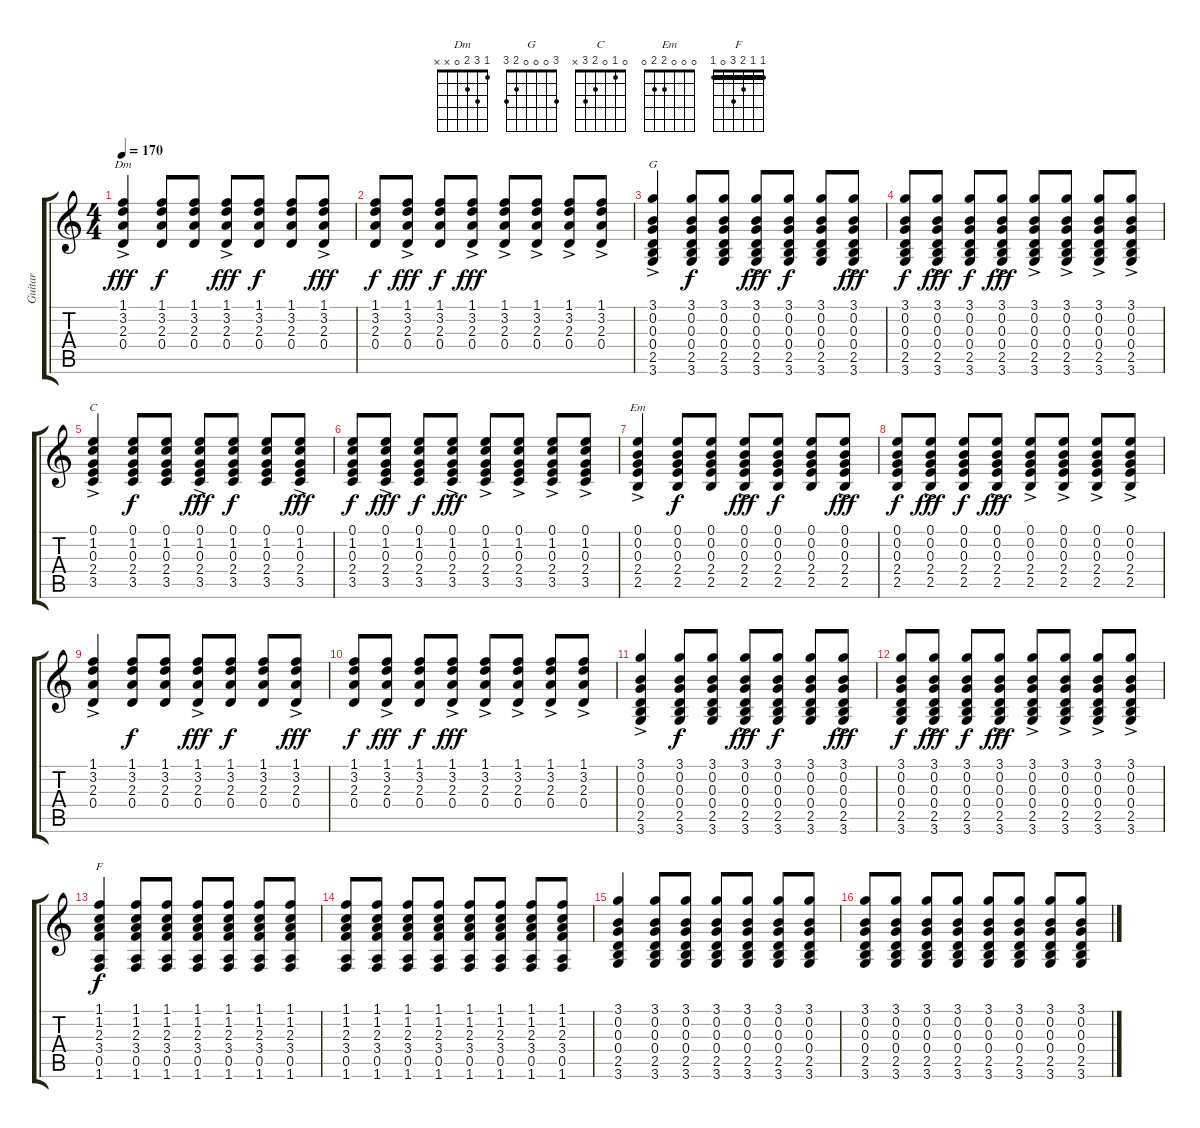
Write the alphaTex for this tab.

\track ("Guitar" "Guitar") {instrument acousticguitarsteel}
\staff {score tabs}
\tuning (E4 B3 G3 D3 A2 E2) {hide}
\chord ("Dm" 1 3 2 0 x x)
\chord ("G" 3 0 0 0 2 3)
\chord ("C" 0 1 0 2 3 x)
\chord ("Em" 0 0 0 2 2 0)
\chord ("F" 1 1 2 3 0 1) {barre 1}
\ts (4 4)
\tempo 170
\clef g2
\ks c
(1.1{ac} 3.2{ac} 2.3{ac} 0.4{ac}).4{ch "Dm" dy fff} (1.1 3.2 2.3 0.4).8{dy f} (1.1 3.2 2.3 0.4).8 (1.1{ac} 3.2{ac} 2.3{ac} 0.4{ac}).8{dy fff} (1.1 3.2 2.3 0.4).8{dy f} (1.1 3.2 2.3 0.4).8 (1.1{ac} 3.2{ac} 2.3{ac} 0.4{ac}).8{dy fff} |
(1.1 3.2 2.3 0.4).8{dy f} (1.1{ac} 3.2{ac} 2.3{ac} 0.4{ac}).8{dy fff} (1.1 3.2 2.3 0.4).8{dy f} (1.1{ac} 3.2{ac} 2.3{ac} 0.4{ac}).8{dy fff} (1.1{ac} 3.2{ac} 2.3{ac} 0.4{ac}).8 (1.1{ac} 3.2{ac} 2.3{ac} 0.4{ac}).8 (1.1{ac} 3.2{ac} 2.3{ac} 0.4{ac}).8 (1.1{ac} 3.2{ac} 2.3{ac} 0.4{ac}).8 |
(3.1{ac} 0.2{ac} 0.3{ac} 0.4{ac} 2.5{ac} 3.6).4{ch "G"} (3.1 0.2 0.3 0.4 2.5 3.6).8{dy f} (3.1 0.2 0.3 0.4 2.5 3.6).8 (3.1{ac} 0.2{ac} 0.3{ac} 0.4{ac} 2.5{ac} 3.6).8{dy fff} (3.1 0.2 0.3 0.4 2.5 3.6).8{dy f} (3.1 0.2 0.3 0.4 2.5 3.6).8 (3.1{ac} 0.2{ac} 0.3{ac} 0.4{ac} 2.5{ac} 3.6).8{dy fff} |
(3.1 0.2 0.3 0.4 2.5 3.6).8{dy f} (3.1{ac} 0.2{ac} 0.3{ac} 0.4{ac} 2.5{ac} 3.6).8{dy fff} (3.1 0.2 0.3 0.4 2.5 3.6).8{dy f} (3.1{ac} 0.2{ac} 0.3{ac} 0.4{ac} 2.5{ac} 3.6).8{dy fff} (3.1{ac} 0.2{ac} 0.3{ac} 0.4{ac} 2.5{ac} 3.6).8 (3.1{ac} 0.2{ac} 0.3{ac} 0.4{ac} 2.5{ac} 3.6).8 (3.1{ac} 0.2{ac} 0.3{ac} 0.4{ac} 2.5{ac} 3.6).8 (3.1{ac} 0.2{ac} 0.3{ac} 0.4{ac} 2.5{ac} 3.6).8 |
(0.1{ac} 1.2{ac} 0.3{ac} 2.4{ac} 3.5{ac}).4{ch "C"} (0.1 1.2 0.3 2.4 3.5).8{dy f} (0.1 1.2 0.3 2.4 3.5).8 (0.1{ac} 1.2{ac} 0.3{ac} 2.4{ac} 3.5{ac}).8{dy fff} (0.1 1.2 0.3 2.4 3.5).8{dy f} (0.1 1.2 0.3 2.4 3.5).8 (0.1{ac} 1.2{ac} 0.3{ac} 2.4{ac} 3.5{ac}).8{dy fff} |
(0.1 1.2 0.3 2.4 3.5).8{dy f} (0.1{ac} 1.2{ac} 0.3{ac} 2.4{ac} 3.5{ac}).8{dy fff} (0.1 1.2 0.3 2.4 3.5).8{dy f} (0.1{ac} 1.2{ac} 0.3{ac} 2.4{ac} 3.5{ac}).8{dy fff} (0.1{ac} 1.2{ac} 0.3{ac} 2.4{ac} 3.5{ac}).8 (0.1{ac} 1.2{ac} 0.3{ac} 2.4{ac} 3.5{ac}).8 (0.1{ac} 1.2{ac} 0.3{ac} 2.4{ac} 3.5{ac}).8 (0.1{ac} 1.2{ac} 0.3{ac} 2.4{ac} 3.5{ac}).8 |
(0.1{ac} 0.2{ac} 0.3{ac} 2.4{ac} 2.5{ac}).4{ch "Em"} (0.1 0.2 0.3 2.4 2.5).8{dy f} (0.1 0.2 0.3 2.4 2.5).8 (0.1{ac} 0.2{ac} 0.3{ac} 2.4{ac} 2.5{ac}).8{dy fff} (0.1 0.2 0.3 2.4 2.5).8{dy f} (0.1 0.2 0.3 2.4 2.5).8 (0.1{ac} 0.2{ac} 0.3{ac} 2.4{ac} 2.5{ac}).8{dy fff} |
(0.1 0.2 0.3 2.4 2.5).8{dy f} (0.1{ac} 0.2{ac} 0.3{ac} 2.4{ac} 2.5{ac}).8{dy fff} (0.1 0.2 0.3 2.4 2.5).8{dy f} (0.1{ac} 0.2{ac} 0.3{ac} 2.4{ac} 2.5{ac}).8{dy fff} (0.1{ac} 0.2{ac} 0.3{ac} 2.4{ac} 2.5{ac}).8 (0.1{ac} 0.2{ac} 0.3{ac} 2.4{ac} 2.5{ac}).8 (0.1{ac} 0.2{ac} 0.3{ac} 2.4{ac} 2.5{ac}).8 (0.1{ac} 0.2{ac} 0.3{ac} 2.4{ac} 2.5{ac}).8 |
(1.1{ac} 3.2{ac} 2.3{ac} 0.4{ac}).4 (1.1 3.2 2.3 0.4).8{dy f} (1.1 3.2 2.3 0.4).8 (1.1{ac} 3.2{ac} 2.3{ac} 0.4{ac}).8{dy fff} (1.1 3.2 2.3 0.4).8{dy f} (1.1 3.2 2.3 0.4).8 (1.1{ac} 3.2{ac} 2.3{ac} 0.4{ac}).8{dy fff} |
(1.1 3.2 2.3 0.4).8{dy f} (1.1{ac} 3.2{ac} 2.3{ac} 0.4{ac}).8{dy fff} (1.1 3.2 2.3 0.4).8{dy f} (1.1{ac} 3.2{ac} 2.3{ac} 0.4{ac}).8{dy fff} (1.1{ac} 3.2{ac} 2.3{ac} 0.4{ac}).8 (1.1{ac} 3.2{ac} 2.3{ac} 0.4{ac}).8 (1.1{ac} 3.2{ac} 2.3{ac} 0.4{ac}).8 (1.1{ac} 3.2{ac} 2.3{ac} 0.4{ac}).8 |
(3.1{ac} 0.2{ac} 0.3{ac} 0.4{ac} 2.5{ac} 3.6).4 (3.1 0.2 0.3 0.4 2.5 3.6).8{dy f} (3.1 0.2 0.3 0.4 2.5 3.6).8 (3.1{ac} 0.2{ac} 0.3{ac} 0.4{ac} 2.5{ac} 3.6).8{dy fff} (3.1 0.2 0.3 0.4 2.5 3.6).8{dy f} (3.1 0.2 0.3 0.4 2.5 3.6).8 (3.1{ac} 0.2{ac} 0.3{ac} 0.4{ac} 2.5{ac} 3.6).8{dy fff} |
(3.1 0.2 0.3 0.4 2.5 3.6).8{dy f} (3.1{ac} 0.2{ac} 0.3{ac} 0.4{ac} 2.5{ac} 3.6).8{dy fff} (3.1 0.2 0.3 0.4 2.5 3.6).8{dy f} (3.1{ac} 0.2{ac} 0.3{ac} 0.4{ac} 2.5{ac} 3.6).8{dy fff} (3.1{ac} 0.2{ac} 0.3{ac} 0.4{ac} 2.5{ac} 3.6).8 (3.1{ac} 0.2{ac} 0.3{ac} 0.4{ac} 2.5{ac} 3.6).8 (3.1{ac} 0.2{ac} 0.3{ac} 0.4{ac} 2.5{ac} 3.6).8 (3.1{ac} 0.2{ac} 0.3{ac} 0.4{ac} 2.5{ac} 3.6).8 |
(1.1 1.2 2.3 3.4 0.5 1.6).4{ch "F" dy f} (1.1 1.2 2.3 3.4 0.5 1.6).8 (1.1 1.2 2.3 3.4 0.5 1.6).8 (1.1 1.2 2.3 3.4 0.5 1.6).8 (1.1 1.2 2.3 3.4 0.5 1.6).8 (1.1 1.2 2.3 3.4 0.5 1.6).8 (1.1 1.2 2.3 3.4 0.5 1.6).8 |
(1.1 1.2 2.3 3.4 0.5 1.6).8 (1.1 1.2 2.3 3.4 0.5 1.6).8 (1.1 1.2 2.3 3.4 0.5 1.6).8 (1.1 1.2 2.3 3.4 0.5 1.6).8 (1.1 1.2 2.3 3.4 0.5 1.6).8 (1.1 1.2 2.3 3.4 0.5 1.6).8 (1.1 1.2 2.3 3.4 0.5 1.6).8 (1.1 1.2 2.3 3.4 0.5 1.6).8 |
(3.1 0.2 0.3 0.4 2.5 3.6).4 (3.1 0.2 0.3 0.4 2.5 3.6).8 (3.1 0.2 0.3 0.4 2.5 3.6).8 (3.1 0.2 0.3 0.4 2.5 3.6).8 (3.1 0.2 0.3 0.4 2.5 3.6).8 (3.1 0.2 0.3 0.4 2.5 3.6).8 (3.1 0.2 0.3 0.4 2.5 3.6).8 |
(3.1 0.2 0.3 0.4 2.5 3.6).8 (3.1 0.2 0.3 0.4 2.5 3.6).8 (3.1 0.2 0.3 0.4 2.5 3.6).8 (3.1 0.2 0.3 0.4 2.5 3.6).8 (3.1 0.2 0.3 0.4 2.5 3.6).8 (3.1 0.2 0.3 0.4 2.5 3.6).8 (3.1 0.2 0.3 0.4 2.5 3.6).8 (3.1 0.2 0.3 0.4 2.5 3.6).8
